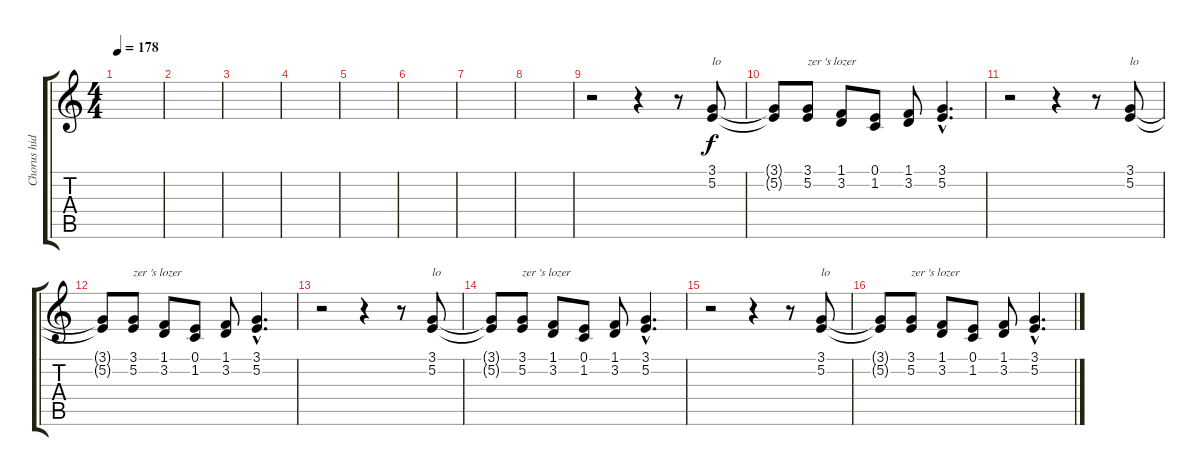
\track ("Chorus hide taiji" "Chorus hid") {instrument trumpet}
\staff {score tabs}
\tuning (E4 B3 G3 D3 A2 E2) {hide}
\ts (4 4)
\tempo 178
\clef g2
\ks c
|
|
|
|
|
|
|
|
r.2 r.4 r.8 (3.1 5.2).8{txt "lo"} |
(3.1{t} 5.2{t}).8 (3.1 5.2).8{txt "zer 's lozer"} (1.1 3.2).8 (0.1 1.2).8 (1.1 3.2).8 (3.1{hac} 5.2{hac}).4{d} |
r.2 r.4 r.8 (3.1 5.2).8{txt "lo"} |
(3.1{t} 5.2{t}).8 (3.1 5.2).8{txt "zer 's lozer"} (1.1 3.2).8 (0.1 1.2).8 (1.1 3.2).8 (3.1{hac} 5.2{hac}).4{d} |
r.2 r.4 r.8 (3.1 5.2).8{txt "lo"} |
(3.1{t} 5.2{t}).8 (3.1 5.2).8{txt "zer 's lozer"} (1.1 3.2).8 (0.1 1.2).8 (1.1 3.2).8 (3.1{hac} 5.2{hac}).4{d} |
r.2 r.4 r.8 (3.1 5.2).8{txt "lo"} |
(3.1{t} 5.2{t}).8 (3.1 5.2).8{txt "zer 's lozer"} (1.1 3.2).8 (0.1 1.2).8 (1.1 3.2).8 (3.1{hac} 5.2{hac}).4{d}
